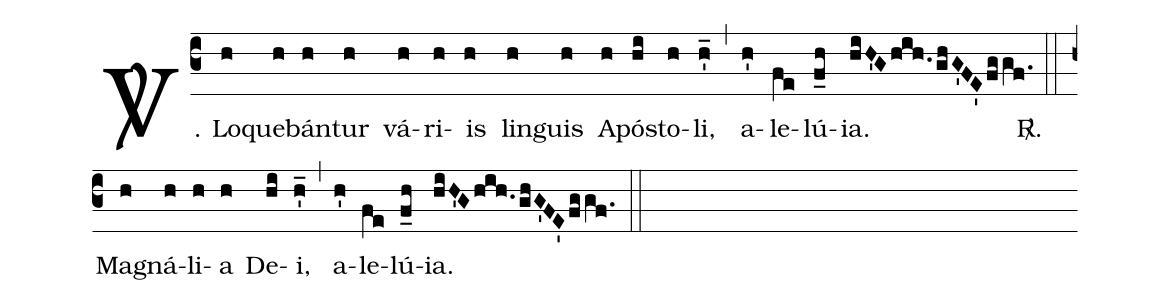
%%
(c3)
<sp>V/</sp>. {Lo}(h)que(h)bán(h)tur(h) vá(h)ri(h)is(h) lin(h)guis(h) A(h)pó(hi)sto(h)li,(h'_) (,)
a(h')le(fe)lú(f_0h)ia.(hiH'Ghih.ghG'FE'fggf.) <sp>R/</sp>.(::)

Ma(h)gná(h)li(h)a(h) De(hi)i,(h'_) (,)
a(h')le(fe)lú(f_0h)ia.(hiH'Ghih.ghG'FE'fggf.) (::)
